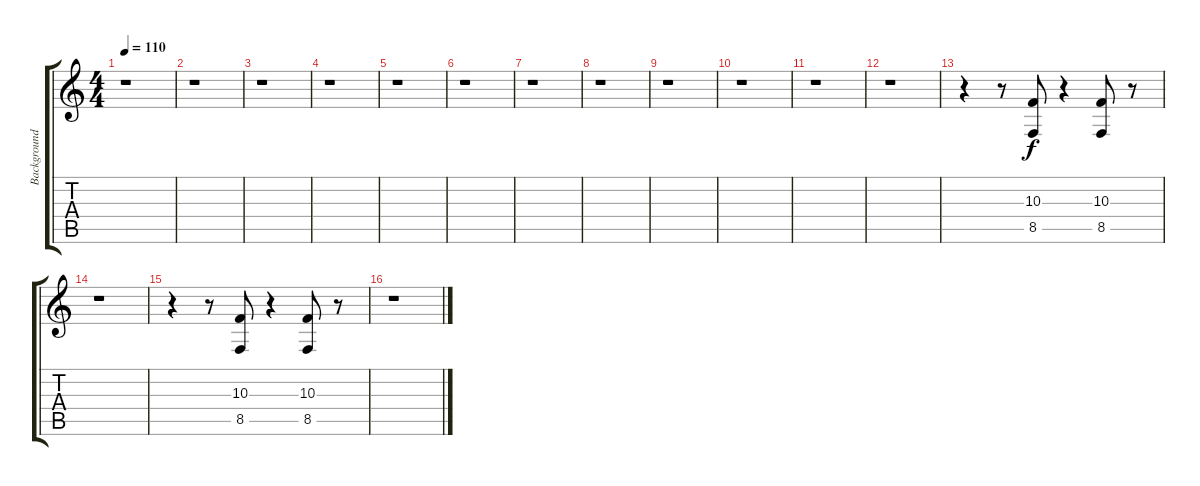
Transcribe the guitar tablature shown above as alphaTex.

\track ("Background Vocals" "Background") {instrument choiraahs}
\staff {score tabs}
\tuning (E4 B3 G3 D3 A2 E2) {hide}
\ts (4 4)
\tempo 110
\clef g2
\ks c
r.1{dy f} |
r.1 |
r.1 |
r.1 |
r.1 |
r.1 |
r.1 |
r.1 |
r.1 |
r.1 |
r.1 |
r.1 |
r.4 r.8 (10.3 8.5).8 r.4 (10.3 8.5).8 r.8 |
r.1 |
r.4 r.8 (10.3 8.5).8 r.4 (10.3 8.5).8 r.8 |
r.1
